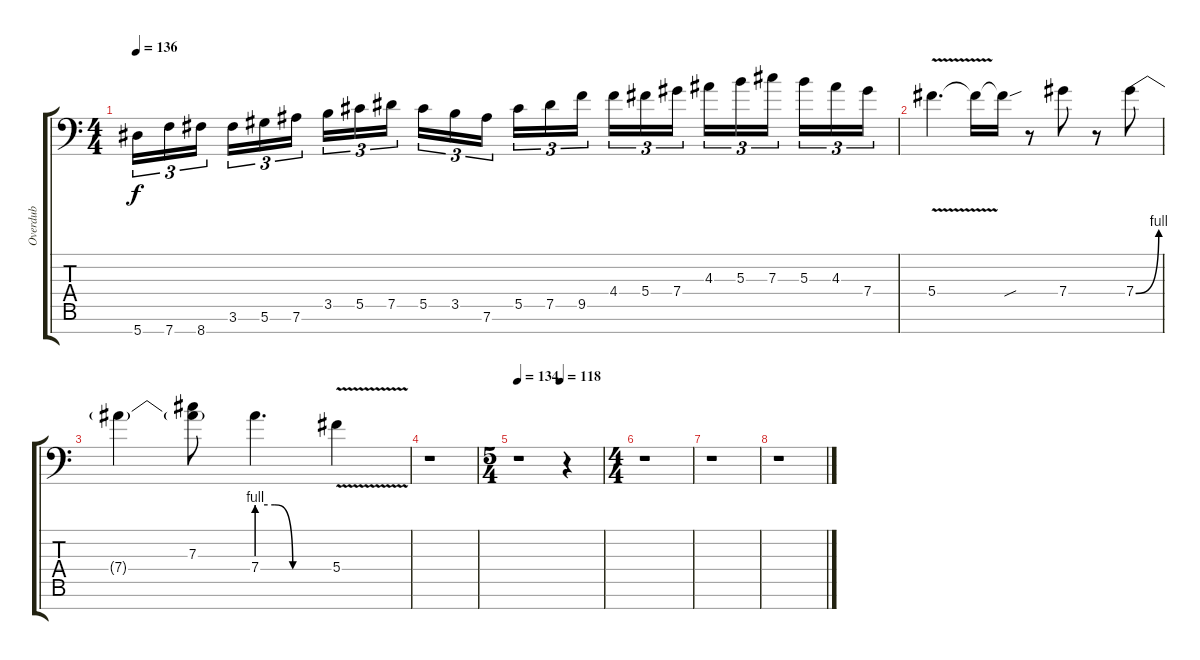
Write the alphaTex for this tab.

\track ("Overdub" "Overdub") {instrument overdrivenguitar}
\staff {score tabs}
\tuning (Eb4 Bb3 Gb3 Db3 Ab2 Eb2 Bb1) {hide}
\ts (4 4)
\tempo 136
\clef f4
\ks c
5.7.16{tu (3 2) dy f} 7.7.16{tu (3 2)} 8.7.16{tu (3 2) beam splitsecondary} 3.6.16{tu (3 2)} 5.6.16{tu (3 2)} 7.6.16{tu (3 2)} 3.5.16{tu (3 2)} 5.5.16{tu (3 2)} 7.5.16{tu (3 2) beam splitsecondary} 5.5.16{tu (3 2)} 3.5.16{tu (3 2)} 7.6.16{tu (3 2)} 5.5.16{tu (3 2)} 7.5.16{tu (3 2)} 9.5.16{tu (3 2) beam splitsecondary} 4.4.16{tu (3 2)} 5.4.16{tu (3 2)} 7.4.16{tu (3 2)} 4.3.16{tu (3 2)} 5.3.16{tu (3 2)} 7.3.16{tu (3 2) beam splitsecondary} 5.3.16{tu (3 2)} 4.3.16{tu (3 2)} 7.4.16{tu (3 2)} |
5.4{v}.4{d} 5.4{t}.16 5.4{sou t}.16 r.8 7.4.8 r.8 7.4{be (bend 0 0 60 4)}.8 |
7.4{t}.4 (7.3 7.4{t}).8 7.4{be (custom 0 4 15 4 30 0 60 0)}.4{d} 5.4{v}.4 |
r.1 |
\ts (5 4)
\tempo 134
\tempo (118 0.5)
r.1 r.4 |
\ts (4 4)
r.1 |
r.1 |
r.1
